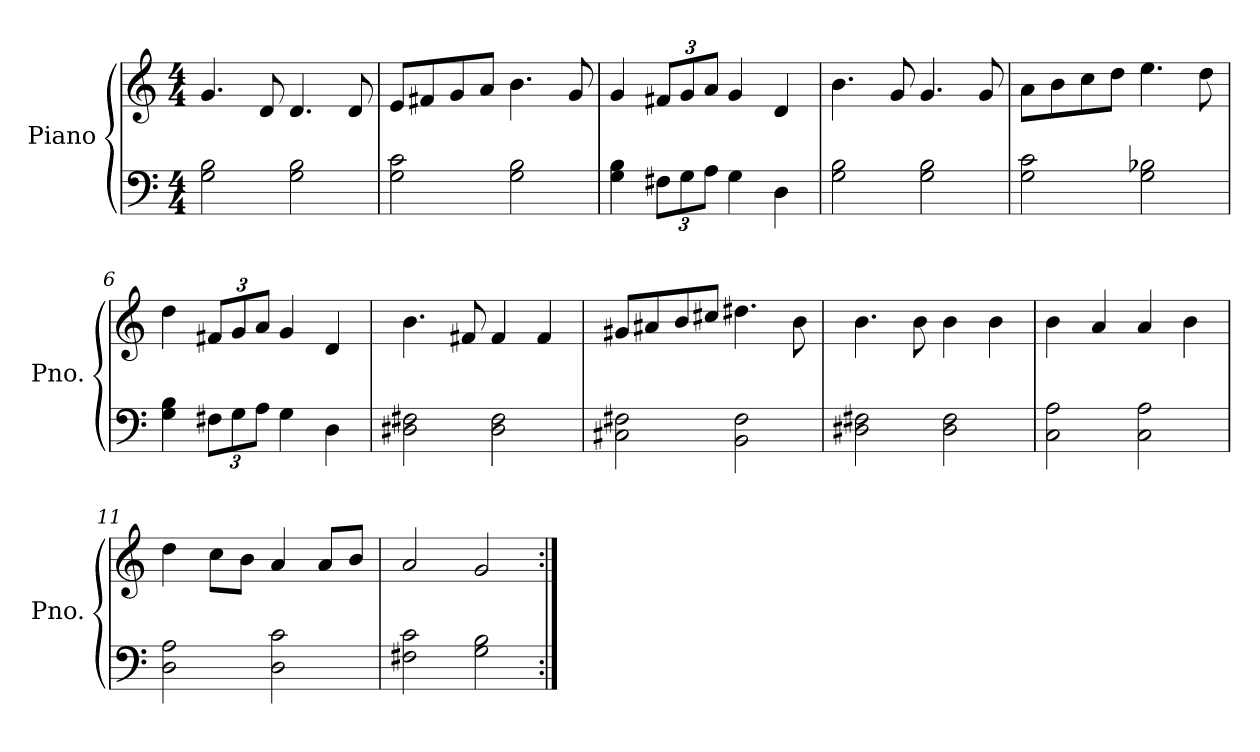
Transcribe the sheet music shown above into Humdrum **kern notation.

**kern	**kern
*part1	*part1
*staff2	*staff1
*I"Piano	*
*I'Pno.	*
*clefF4	*clefG2
*k[]	*k[]
*M4/4	*M4/4
=1	=1
2G\ 2B\	4.g/
.	8d/
2G\ 2B\	4.d/
.	8d/
=2	=2
2G\ 2c\	8e/L
.	8f#X/
.	8g/
.	8a/J
2G\ 2B\	4.b\
.	8g/
=3	=3
4G\ 4B\	4g/
*Xbrackettup	*Xbrackettup
12F#X\L	12f#X/L
12G\	12g/
12A\J	12a/J
4G\	4g/
4D\	4d/
=4	=4
2G\ 2B\	4.b\
.	8g/
2G\ 2B\	4.g/
.	8g/
!!LO:LB:g=z
=5	=5
2G\ 2c\	8a\L
.	8b\
.	8cc\
.	8dd\J
2G\ 2B-X\	4.ee\
.	8dd\
=6	=6
4G\ 4B\	4dd\
12F#X\L	12f#X/L
12G\	12g/
12A\J	12a/J
4G\	4g/
4D\	4d/
=7	=7
2D#X\ 2F#X\	4.b\
.	8f#X/
2D#\ 2F#\	4f#/
.	4f#/
=8	=8
2C#X\ 2F#X\	8g#X/L
.	8a#X/
.	8b/
.	8cc#X/J
2BB\ 2F#\	4.dd#X\
.	8b\
!!LO:LB:g=z
=9	=9
2D#X\ 2F#X\	4.b\
.	8b\
2D#\ 2F#\	4b\
.	4b\
=10	=10
2C\ 2A\	4b\
.	4a/
2C\ 2A\	4a/
.	4b\
=11	=11
2D\ 2A\	4dd\
.	8cc\L
.	8b\J
2D\ 2c\	4a/
.	8a/L
.	8b/J
=12	=12
2F#X\ 2c\	2a/
2G\ 2B\	2g/
=:|!	=:|!
*-	*-
